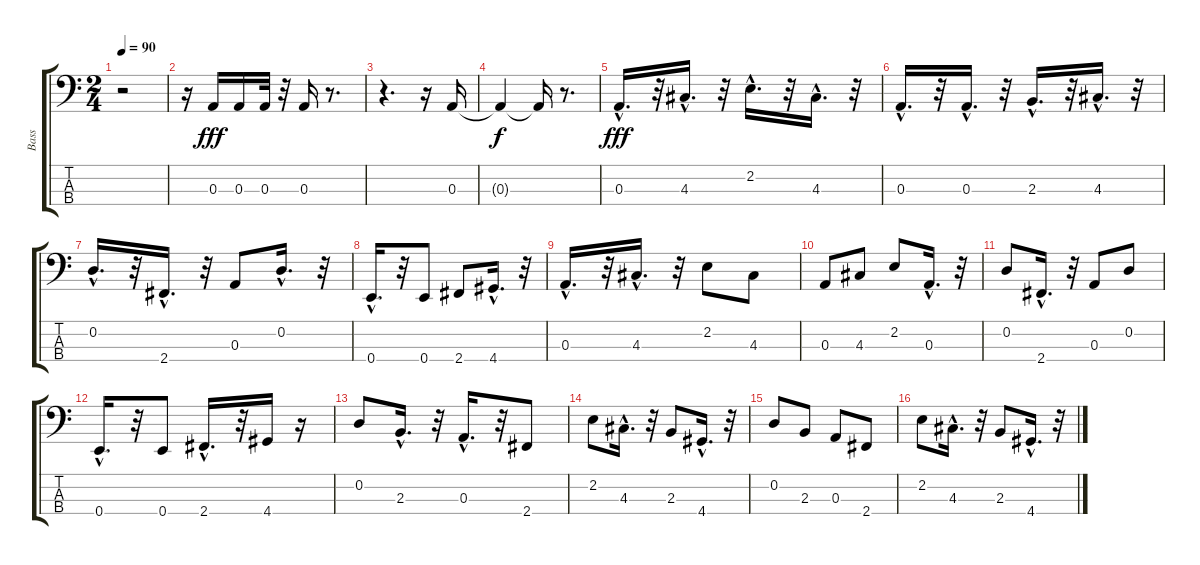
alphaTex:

\track ("Bass    " "Bass    ") {instrument fretlessbass}
\staff {score tabs}
\tuning (G2 D2 A1 E1) {hide}
\ts (2 4)
\tempo 90
\clef f4
\ks c
r.2{dy fff instrument fretlessbass} |
r.16 0.3.16 0.3.16 0.3.32 r.32 0.3.16 r.8{d} |
r.4{d} r.16 0.3.16 |
0.3{t}.4{dy f} 0.3{t}.16 r.8{d} |
0.3{hac}.16{d dy fff} r.32 4.3{hac}.16{d} r.32 2.2{hac}.16{d} r.32 4.3{hac}.16{d} r.32 |
0.3{hac}.16{d} r.32 0.3{hac}.16{d} r.32 2.3{hac}.16{d} r.32 4.3{hac}.16{d} r.32 |
0.2{hac}.16{d} r.32 2.4{hac}.16{d} r.32 0.3.8 0.2{hac}.16{d} r.32 |
0.4{hac}.16{d} r.32 0.4.8 2.4.8 4.4{hac}.16{d} r.32 |
0.3{hac}.16{d} r.32 4.3{hac}.16{d} r.32 2.2.8 4.3.8 |
0.3.8 4.3.8 2.2.8 0.3{hac}.16{d} r.32 |
0.2.8 2.4{hac}.16{d} r.32 0.3.8 0.2.8 |
0.4{hac}.16{d} r.32 0.4.8 2.4{hac}.16{d} r.32 4.4.16 r.16 |
0.2.8 2.3{hac}.16{d} r.32 0.3{hac}.16{d} r.32 2.4.8 |
2.2.8 4.3{hac}.16{d} r.32 2.3.8 4.4{hac}.16{d} r.32 |
0.2.8 2.3.8 0.3.8 2.4.8 |
2.2.8 4.3{hac}.16{d} r.32 2.3.8 4.4{hac}.16{d} r.32
